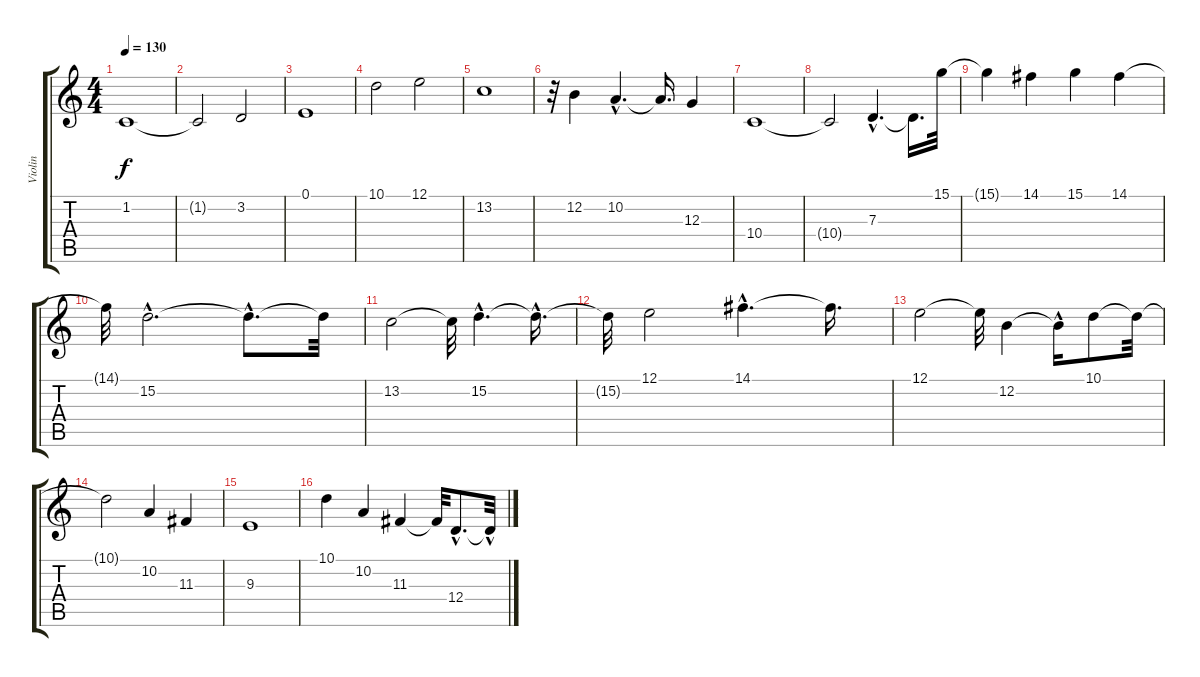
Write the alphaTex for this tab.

\track ("Violin" "Violin") {instrument violin}
\staff {score tabs}
\tuning (E4 B3 G3 D3 A2 E2) {hide}
\ts (4 4)
\tempo 130
\clef g2
\ks c
1.2.1{dy f} |
1.2{t}.2 3.2.2 |
0.1.1 |
10.1.2 12.1.2 |
13.2.1 |
r.32 12.2.4 10.2{hac}.4{d} 10.2{t}.16{d} 12.3.4 |
10.4.1 |
10.4{t}.2 7.3{hac}.4{d} 7.3{t}.16{d} 15.1.32 |
15.1{t}.4 14.1.4 15.1.4 14.1.4 |
14.1{t}.32 15.2{hac}.2{d} 15.2{hac t}.8{d} 15.2{t}.32 |
13.2.2 13.2{t}.32 15.2{hac}.4{d} 15.2{hac t}.16{d} |
15.2{t}.32 12.1.2 14.1{hac}.4{d} 14.1{t}.16{d} |
12.1.2 12.1{t}.32 12.2.4 12.2{hac t}.16 10.1.8 10.1{t}.32 |
10.1{t}.2 10.2.4 11.3.4 |
9.3.1 |
10.1.4 10.2.4 11.3.4 11.3{t}.32 12.4{hac}.8{d} 12.4{hac t}.32
